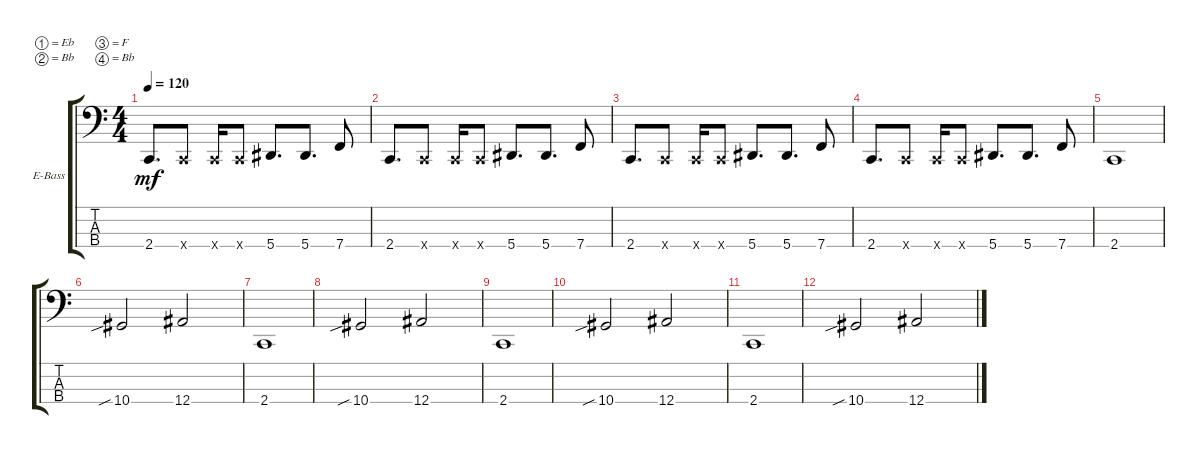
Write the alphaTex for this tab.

\defaultSystemsLayout 4
\bracketExtendMode groupsimilarinstruments
\firstSystemTrackNameOrientation horizontal
\otherSystemsTrackNameOrientation horizontal
\track ("Reita" "E-Bass") {instrument electricbassfinger}
\staff {score tabs}
\tuning (Eb2 Bb1 F1 Bb0)
\ts (4 4)
\tempo 120
\clef f4
\ks c
2.4.8{d dy mf} 2.4{x}.8 2.4{x}.16 2.4{x}.8 5.4.8{d} 5.4.8{d} 7.4.8 |
2.4.8{d} 2.4{x}.8 2.4{x}.16 2.4{x}.8 5.4.8{d} 5.4.8{d} 7.4.8 |
2.4.8{d} 2.4{x}.8 2.4{x}.16 2.4{x}.8 5.4.8{d} 5.4.8{d} 7.4.8 |
2.4.8{d} 2.4{x}.8 2.4{x}.16 2.4{x}.8 5.4.8{d} 5.4.8{d} 7.4.8 |
2.4.1 |
10.4{sib}.2 12.4.2 |
2.4.1 |
10.4{sib}.2 12.4.2 |
2.4.1 |
10.4{sib}.2 12.4.2 |
2.4.1 |
10.4{sib}.2 12.4.2
